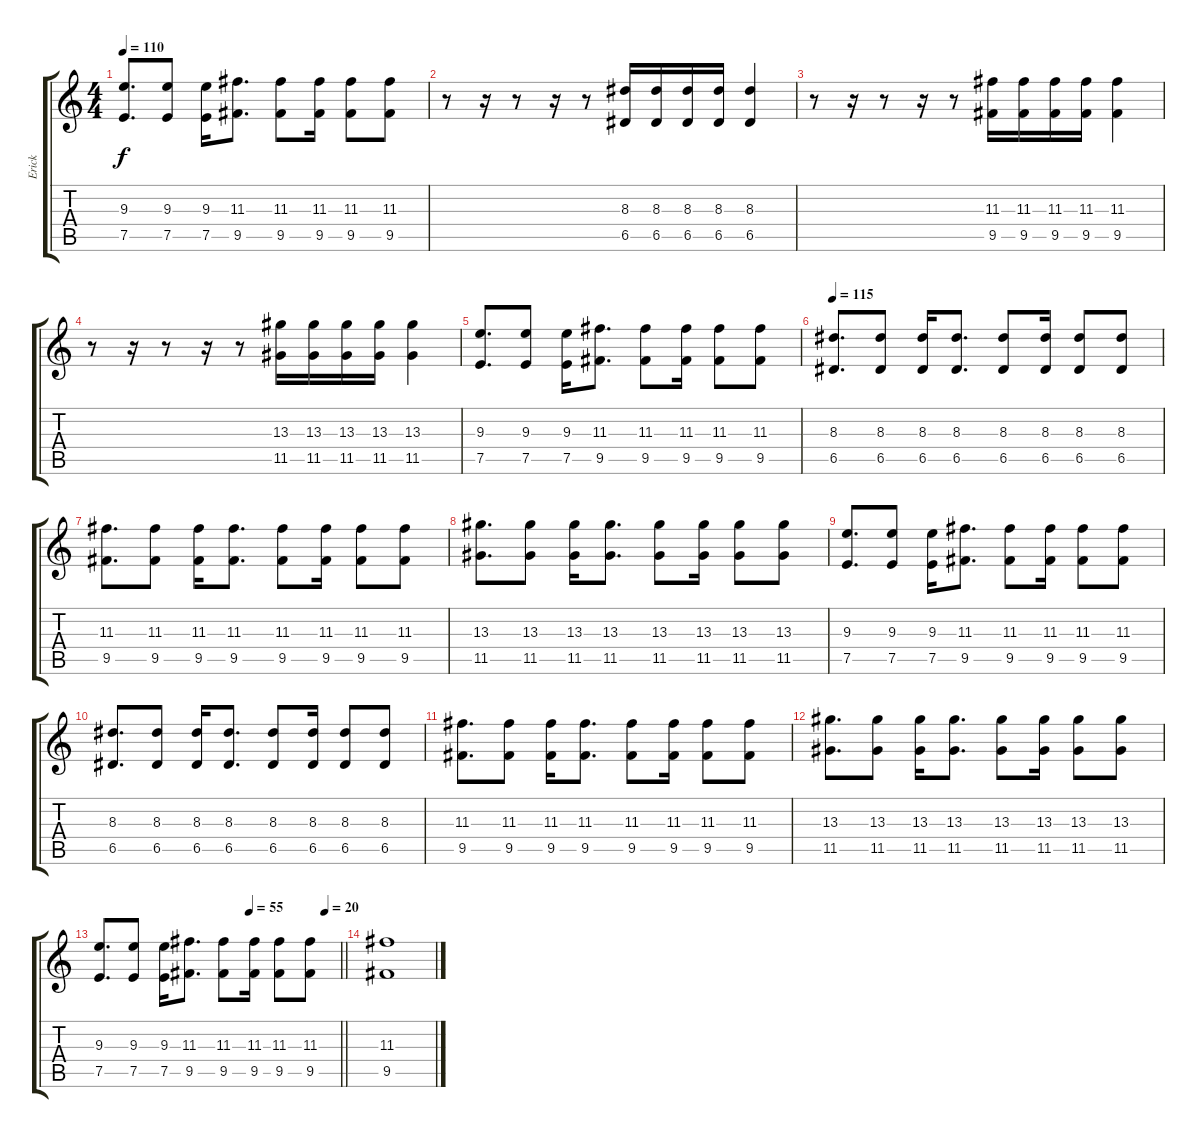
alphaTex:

\track ("Erick" "Erick") {instrument distortionguitar}
\staff {score tabs}
\tuning (E4 B3 G3 D3 A2 E2) {hide}
\ts (4 4)
\tempo 110
\clef g2
\ks c
(9.3 7.5).8{d dy f} (9.3 7.5).8 (9.3 7.5).16 (11.3 9.5).8{d} (11.3 9.5).8 (11.3 9.5).16 (11.3 9.5).8 (11.3 9.5).8 |
r.8 r.16 r.8 r.16 r.8 (8.3 6.5).16 (8.3 6.5).16 (8.3 6.5).16 (8.3 6.5).16 (8.3 6.5).4 |
r.8 r.16 r.8 r.16 r.8 (11.3 9.5).16 (11.3 9.5).16 (11.3 9.5).16 (11.3 9.5).16 (11.3 9.5).4 |
r.8 r.16 r.8 r.16 r.8 (13.3 11.5).16 (13.3 11.5).16 (13.3 11.5).16 (13.3 11.5).16 (13.3 11.5).4 |
(9.3 7.5).8{d} (9.3 7.5).8 (9.3 7.5).16 (11.3 9.5).8{d} (11.3 9.5).8 (11.3 9.5).16 (11.3 9.5).8 (11.3 9.5).8 |
\tempo 115
(8.3 6.5).8{d} (8.3 6.5).8 (8.3 6.5).16 (8.3 6.5).8{d} (8.3 6.5).8 (8.3 6.5).16 (8.3 6.5).8 (8.3 6.5).8 |
(11.3 9.5).8{d} (11.3 9.5).8 (11.3 9.5).16 (11.3 9.5).8{d} (11.3 9.5).8 (11.3 9.5).16 (11.3 9.5).8 (11.3 9.5).8 |
(13.3 11.5).8{d} (13.3 11.5).8 (13.3 11.5).16 (13.3 11.5).8{d} (13.3 11.5).8 (13.3 11.5).16 (13.3 11.5).8 (13.3 11.5).8 |
(9.3 7.5).8{d} (9.3 7.5).8 (9.3 7.5).16 (11.3 9.5).8{d} (11.3 9.5).8 (11.3 9.5).16 (11.3 9.5).8 (11.3 9.5).8 |
(8.3 6.5).8{d} (8.3 6.5).8 (8.3 6.5).16 (8.3 6.5).8{d} (8.3 6.5).8 (8.3 6.5).16 (8.3 6.5).8 (8.3 6.5).8 |
(11.3 9.5).8{d} (11.3 9.5).8 (11.3 9.5).16 (11.3 9.5).8{d} (11.3 9.5).8 (11.3 9.5).16 (11.3 9.5).8 (11.3 9.5).8 |
(13.3 11.5).8{d} (13.3 11.5).8 (13.3 11.5).16 (13.3 11.5).8{d} (13.3 11.5).8 (13.3 11.5).16 (13.3 11.5).8 (13.3 11.5).8 |
\tempo (55 0.625)
\tempo (20 0.9375)
\barLineRight lightlight
(9.3 7.5).8{d} (9.3 7.5).8 (9.3 7.5).16 (11.3 9.5).8{d} (11.3 9.5).8 (11.3 9.5).16 (11.3 9.5).8 (11.3 9.5).8 |
(11.3 9.5).1
